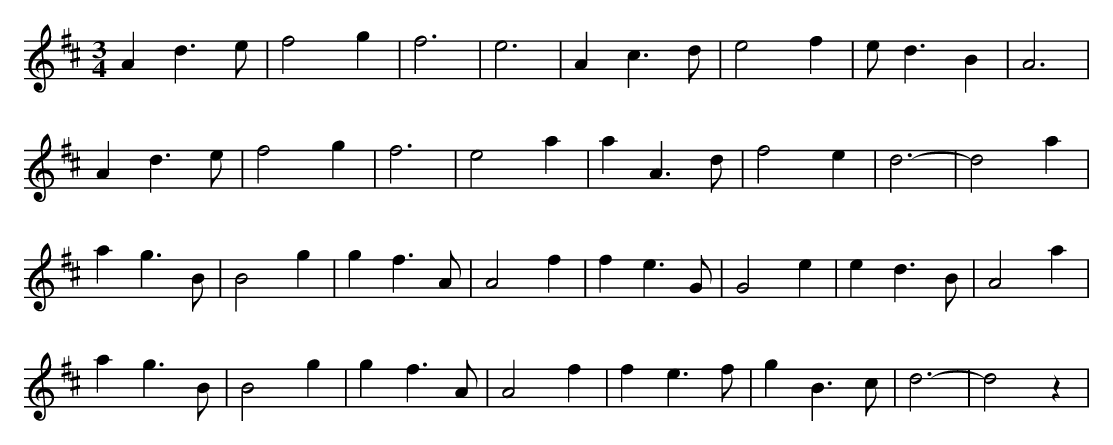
X:1
M:3/4
K:D
A2d3e|f4g2|f6|e6|A2c3d|e4f2|ed3B2|A6|
A2d3e|f4g2|f6|e4a2|a2A3d|f4e2|d6-|d4a2|
a2g3B|B4g2|g2f3A|A4f2|f2e3G|G4e2|e2d3B|A4a2|
a2g3B|B4g2|g2f3A|A4f2|f2e3f|g2B3c|d6-|d4z2|
